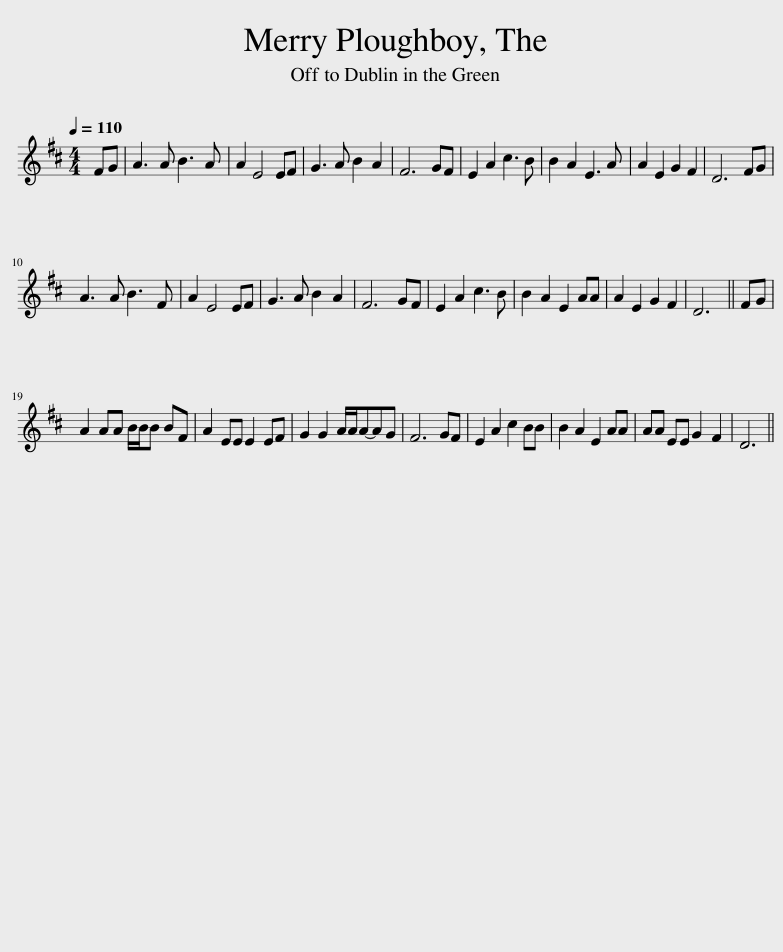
X:1
L:1/8
Q:1/4=110
M:4/4
I:linebreak $
K:D
V:1 treble
V:1
 FG | A3 A B3 A | A2 E4 EF | G3 A B2 A2 | F6 GF | %5
 E2 A2 c3 B | B2 A2 E3 A | A2 E2 G2 F2 | D6 FG |$ A3 A B3 F | %10
 A2 E4 EF | G3 A B2 A2 | F6 GF | E2 A2 c3 B | B2 A2 E2 AA | %15
 A2 E2 G2 F2 | D6 || FG |$ A2 AA B/B/B BF | A2 EE E2 EF | %20
 G2 G2 A/A/A-AG | F6 GF | E2 A2 c2 BB | B2 A2 E2 AA | AA EE G2 F2 | %25
 D6 || %26
